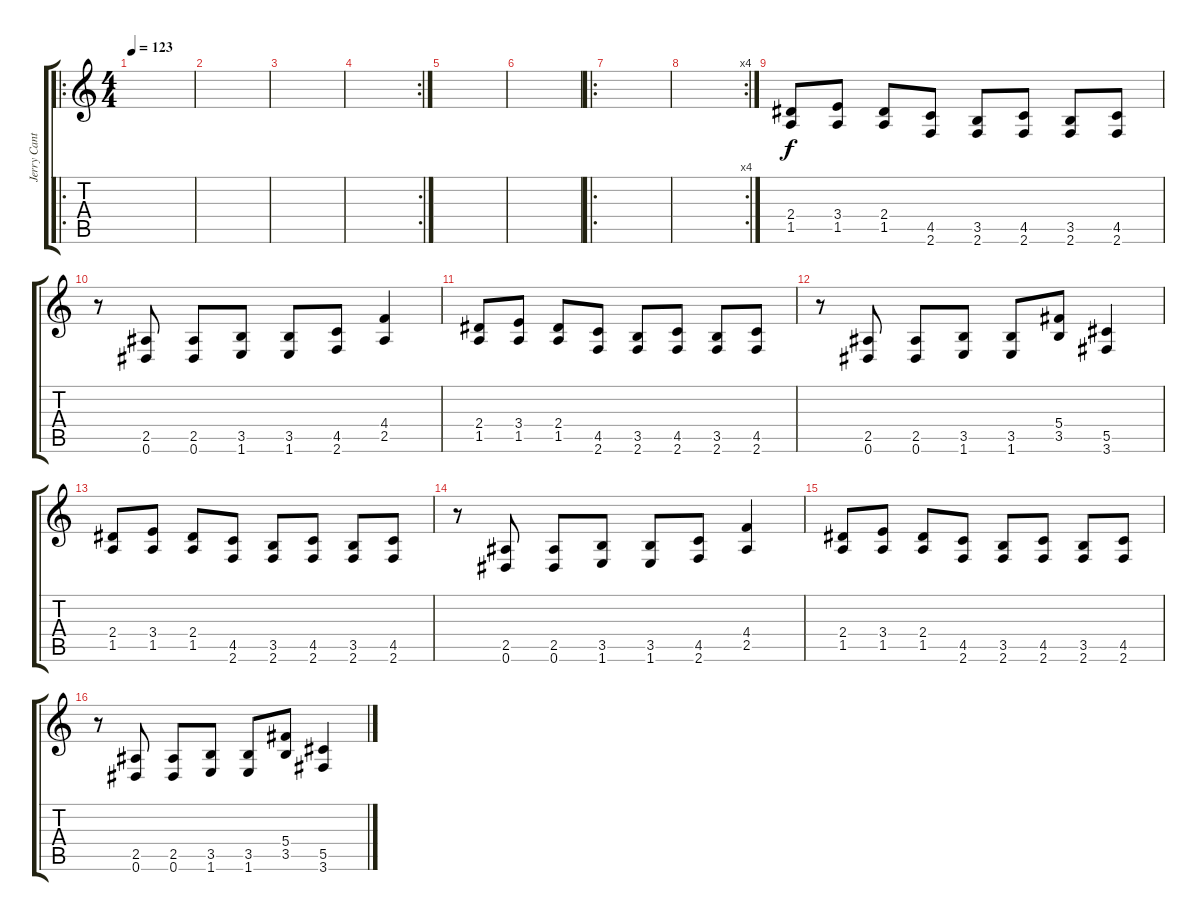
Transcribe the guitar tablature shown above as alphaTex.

\track ("Jerry Cantrell" "Jerry Cant") {instrument overdrivenguitar}
\staff {score tabs}
\tuning (Eb4 Bb3 Gb3 Db3 Ab2 Eb2) {hide}
\ro
\ts (4 4)
\tempo 123
\clef g2
\ks c
|
|
|
\rc 2
|
|
|
\ro
|
\rc 4
|
(2.4 1.5).8 (3.4 1.5).8 (2.4 1.5).8 (4.5 2.6).8 (3.5 2.6).8 (4.5 2.6).8 (3.5 2.6).8 (4.5 2.6).8 |
r.8 (2.5 0.6).8 (2.5 0.6).8 (3.5 1.6).8 (3.5 1.6).8 (4.5 2.6).8 (4.4 2.5).4 |
(2.4 1.5).8 (3.4 1.5).8 (2.4 1.5).8 (4.5 2.6).8 (3.5 2.6).8 (4.5 2.6).8 (3.5 2.6).8 (4.5 2.6).8 |
r.8 (2.5 0.6).8 (2.5 0.6).8 (3.5 1.6).8 (3.5 1.6).8 (5.4 3.5).8 (5.5 3.6).4 |
(2.4 1.5).8 (3.4 1.5).8 (2.4 1.5).8 (4.5 2.6).8 (3.5 2.6).8 (4.5 2.6).8 (3.5 2.6).8 (4.5 2.6).8 |
r.8 (2.5 0.6).8 (2.5 0.6).8 (3.5 1.6).8 (3.5 1.6).8 (4.5 2.6).8 (4.4 2.5).4 |
(2.4 1.5).8 (3.4 1.5).8 (2.4 1.5).8 (4.5 2.6).8 (3.5 2.6).8 (4.5 2.6).8 (3.5 2.6).8 (4.5 2.6).8 |
r.8 (2.5 0.6).8 (2.5 0.6).8 (3.5 1.6).8 (3.5 1.6).8 (5.4 3.5).8 (5.5 3.6).4
